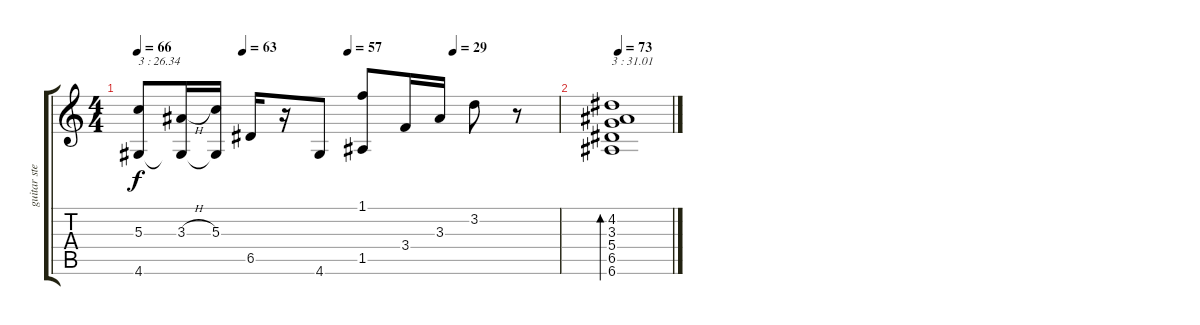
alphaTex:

\track ("guitar steel" "guitar ste") {instrument acousticguitarsteel}
\staff {score tabs}
\tuning (E4 B3 G3 D3 A2 E2) {hide}
\ts (4 4)
\tempo 66
\tempo (63 0.25)
\tempo (57 0.5)
\tempo (29 0.75)
\clef g2
\ks c
(5.3 4.6).8{txt "3 : 26.34" dy f} (3.3{h} 4.6{t}).16 (5.3 4.6{t}).16 6.5.16 r.16 4.6.8 (1.1 1.5).8 3.4.16 3.3.16 3.2.8 r.8 |
\tempo 73
(4.2 3.3 5.4 6.5 6.6).1{bd 120 txt "3 : 31.01"}
